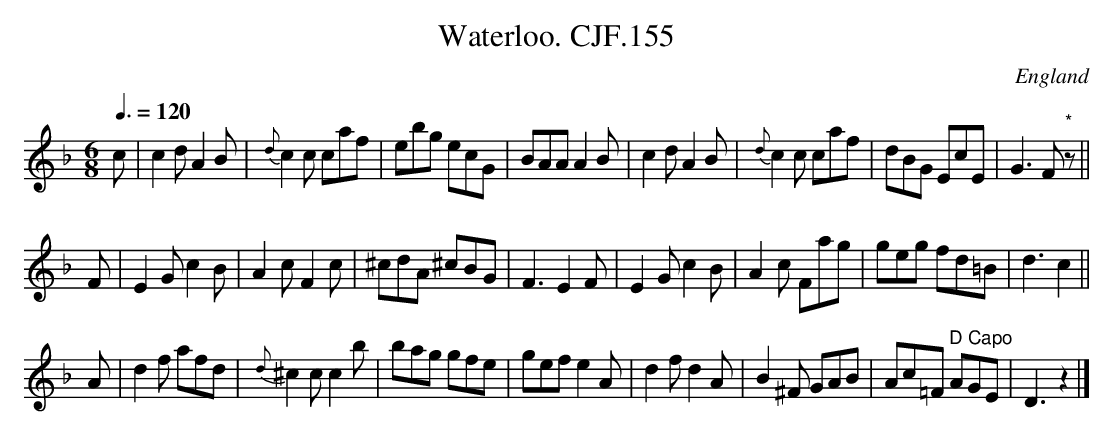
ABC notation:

X:1
T:Waterloo. CJF.155
O:England
M:6/8
L:1/8
Q:3/8=120
K:F major
c|c2d A2B|{d}c2c caf|ebg ecG|BAA A2B|\
c2d A2B|{d}c2c caf|dBG EcE|G3F"*"zh||!
F|E2G c2B|A2c F2c|^cdA ^cBG|F3 E2F|\
E2G c2B|A2c Fag|geg fd=B|d3 c2||!
A|d2f afd|{d}^c2c c2b|bag gfe|gef e2A|\
d2f d2A|B2^F GAB|Ac=F " D Capo"AGE|D3z2|]
